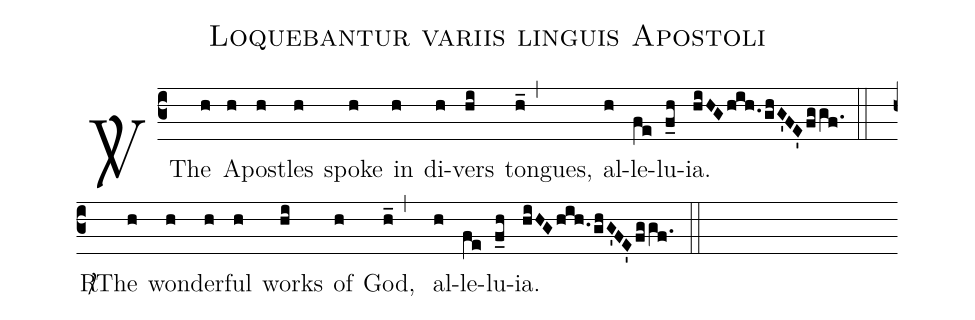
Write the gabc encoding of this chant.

name: Loquebantur variis linguis Apostoli;
%%
(c3) <v>\Vbar</v> The(h) A(h)post(h)les(h) spoke(h) in(h) di(h)vers(hi) tongues,(h_,)
al(h)le(fe)lu(f_0h)ia.(hiHGhih.ghG'FE'fggf.::z)
<v>\Rbar</v> The(h) won(h)der(h)ful(h) works(hi) of(h) God,(h_,)
al(h)le(fe)lu(f_0h)ia.(hiHGhih.ghG'FE'fggf.::)
